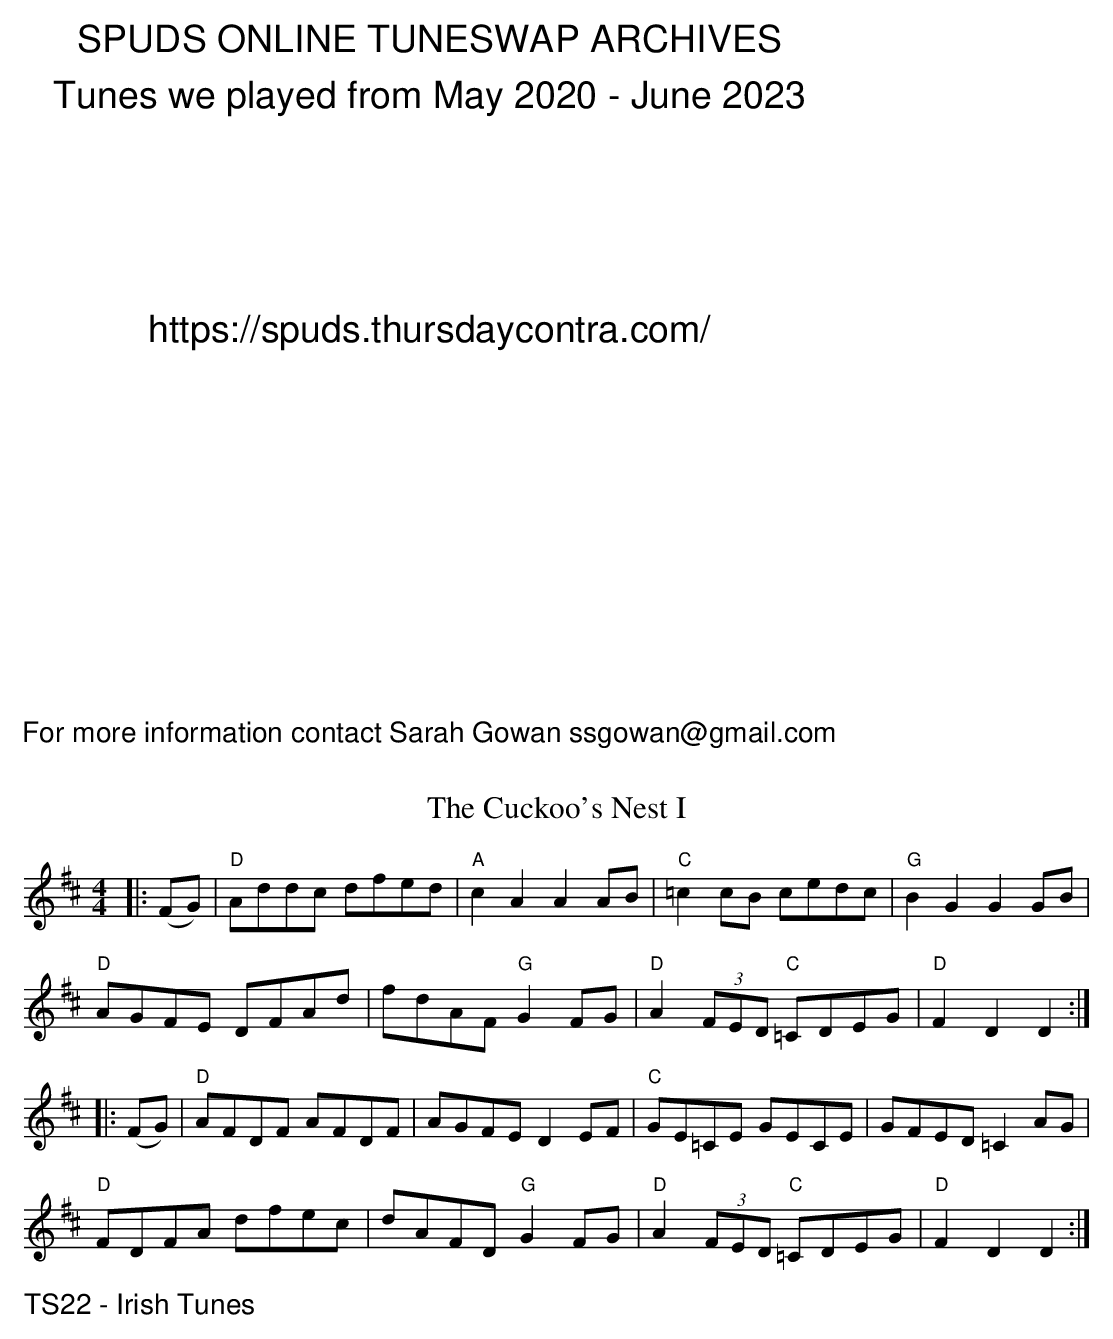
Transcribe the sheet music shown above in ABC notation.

X:1
T: Cuckoo's Nest I, The
M: 4/4
K:D
|:(FG)|"D"Addc dfed|"A"c2A2 A2AB|"C"=c2cB cedc|"G"B2G2 G2GB|
"D"AGFE DFAd|fdAF "G"G2FG|"D"A2 (3FED "C"=CDEG|"D"F2D2 D2:|
|:(FG)|"D"AFDF AFDF|AGFE D2EF|"C"GE=CE GECE|GFED =C2AG|
"D"FDFA dfec|dAFD "G"G2FG|"D"A2 (3FED "C"=CDEG|"D"F2D2 D2:|
